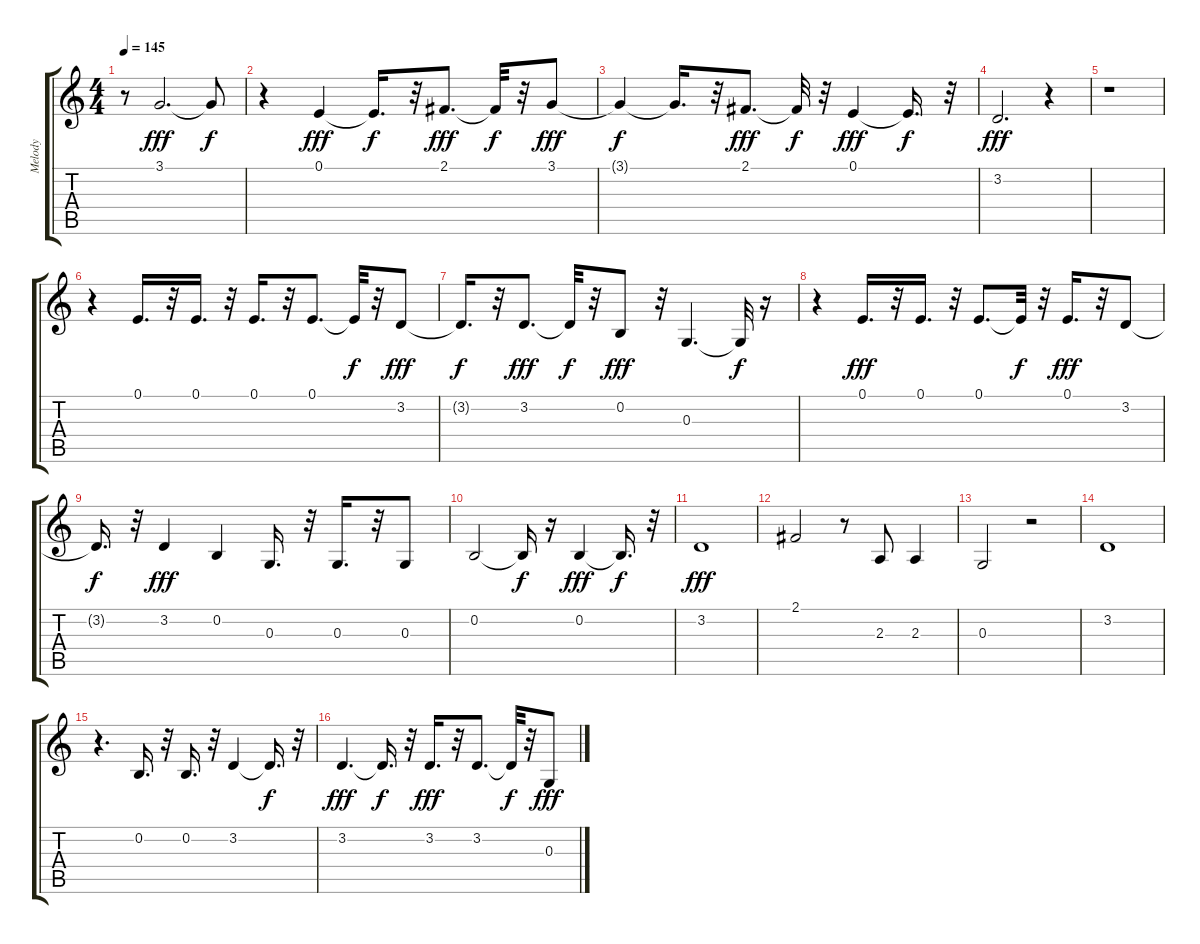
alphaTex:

\track ("Melody" "Melody") {instrument tenorsax}
\staff {score tabs}
\tuning (E4 B3 G3 D3 A2 E2) {hide}
\ts (4 4)
\tempo 145
\clef g2
\ks c
r.8{dy f} 3.1.2{d dy fff} 3.1{t}.8{dy f} |
r.4 0.1.4{dy fff} 0.1{t}.16{d dy f} r.32 2.1.8{d dy fff} 2.1{t}.32{dy f} r.32 3.1.8{dy fff} |
3.1{t}.4{dy f} 3.1{t}.16{d} r.32 2.1.8{d dy fff} 2.1{t}.32{dy f} r.32 0.1.4{dy fff} 0.1{t}.16{d dy f} r.32 |
3.2.2{d dy fff} r.4 |
r.1 |
r.4 0.1.16{d} r.32 0.1.16{d} r.32 0.1.16{d} r.32 0.1.8{d} 0.1{t}.32{dy f} r.32 3.2.8{dy fff} |
3.2{t}.16{d dy f} r.32 3.2.8{d dy fff} 3.2{t}.32{dy f} r.32 0.2.8{dy fff} r.32 0.3.4{d} 0.3{t}.32{dy f} r.16 |
r.4 0.1.16{d dy fff} r.32 0.1.16{d} r.32 0.1.8{d} 0.1{t}.32{dy f} r.32 0.1.16{d dy fff} r.32 3.2.8 |
3.2{t}.16{d dy f} r.32 3.2.4{dy fff} 0.2.4 0.3.16{d} r.32 0.3.16{d} r.32 0.3.8 |
0.2.2 0.2{t}.16{dy f} r.16 0.2.4{dy fff} 0.2{t}.16{d dy f} r.32 |
3.2.1{dy fff} |
2.1.2 r.8 2.3.8 2.3.4 |
0.3.2 r.2 |
3.2.1 |
r.4{d} 0.2.16{d} r.32 0.2.16{d} r.32 3.2.4 3.2{t}.16{d dy f} r.32 |
3.2.4{d dy fff} 3.2{t}.16{d dy f} r.32 3.2.16{d dy fff} r.32 3.2.8{d} 3.2{t}.32{dy f} r.32 0.3.8{dy fff}
